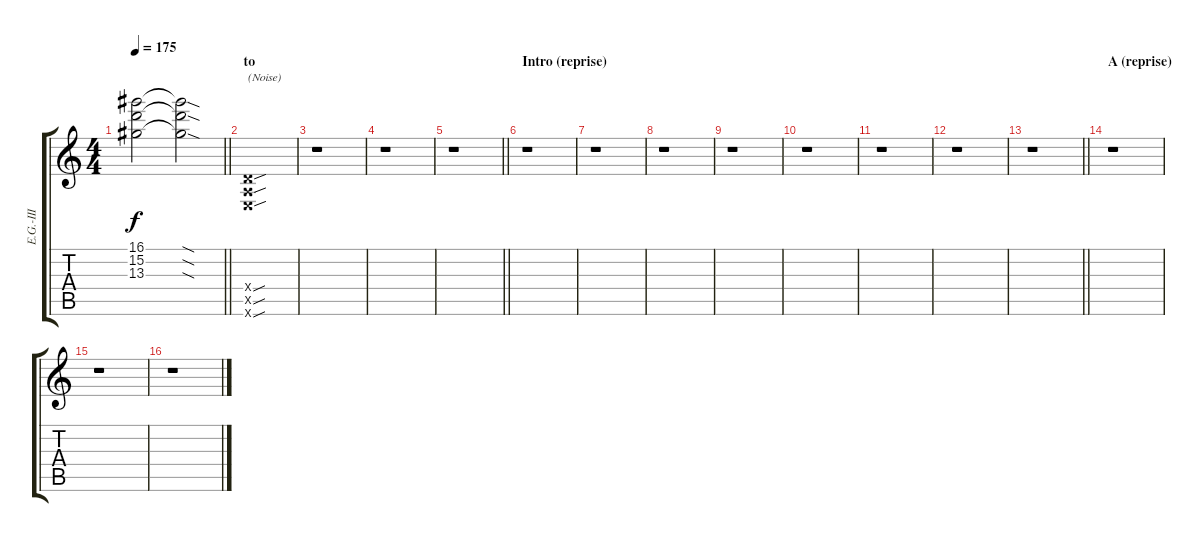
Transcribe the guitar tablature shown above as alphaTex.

\track ("E.G.-III" "E.G.-III") {instrument overdrivenguitar}
\staff {score tabs}
\tuning (E4 B3 G3 D3 A2 E2) {hide}
\ts (4 4)
\tempo 175
\clef g2
\barLineRight lightlight
\ks c
(16.1{t} 15.2{t} 13.3{t}).2{dy f} (16.1{sod t} 15.2{sod t} 13.3{sod t}).2 |
\section ("" "to")
(0.4{sou x} 0.5{sou x} 0.6{sou x}).1{txt "(Noise)"} |
r.1 |
r.1 |
\barLineRight lightlight
r.1 |
\section ("" "Intro (reprise)")
r.1 |
r.1 |
r.1 |
r.1 |
r.1 |
r.1 |
r.1 |
\barLineRight lightlight
r.1 |
\section ("" "A (reprise)")
r.1 |
r.1 |
r.1
